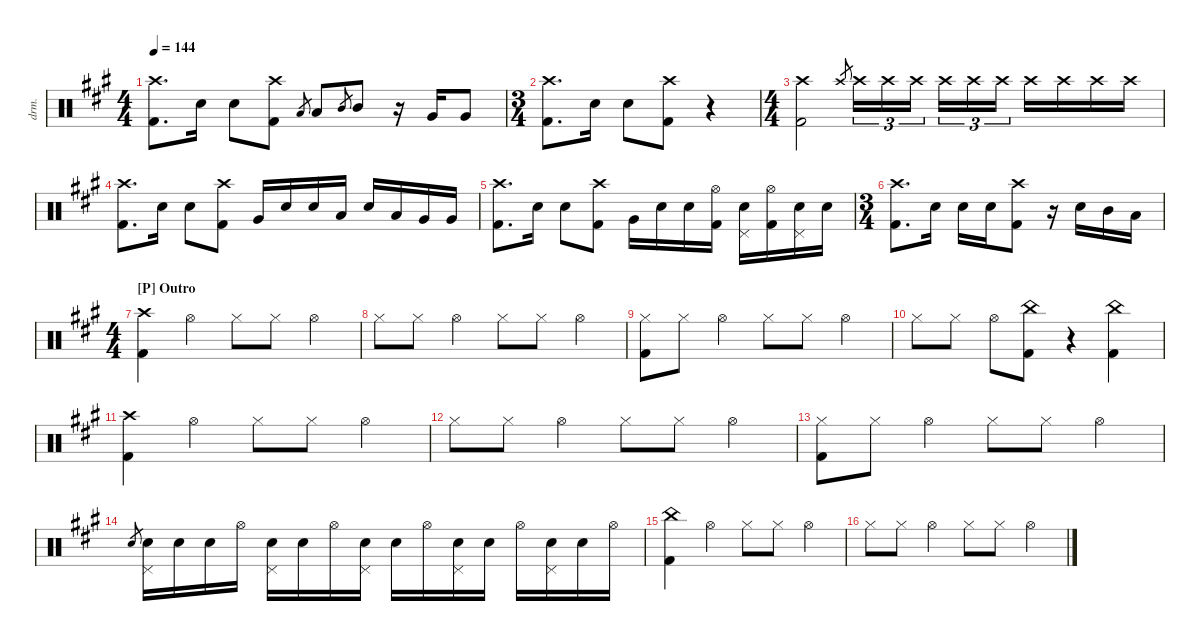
\defaultSystemsLayout 4
\hideDynamics
\bracketExtendMode nobrackets
\track ("Drums" "drm.") {instrument percussion}
\staff {score}
\articulation defaults
\ts (4 4)
\tempo 144
\clef neutral
\ks a
("Crash high (hit)"{acc forcenatural} "Kick (hit) 2"{acc forcenatural}).8{d dy fff} "Snare (hit) 2"{acc forcenatural}.16{dy f} "Snare (hit) 2"{acc forcenatural}.8{dy mf} ("Crash high (hit)"{acc forcenatural} "Kick (hit) 2"{acc forcenatural}).8{dy fff} "Low Floor Tom (hit)"{acc forcenatural}.8{gr dy mf} "Low Floor Tom (hit)"{acc forcenatural}.8{dy f} "Mid Tom (hit)"{acc forcenatural}.8{gr dy mf} "Mid Tom (hit)"{acc forcenatural}.8 r.16 "Very Low Tom (hit)"{acc forcenatural}.16{dy f} "Very Low Tom (hit)"{acc forcenatural}.8{dy mf} |
\ts (3 4)
\beaming (8 2 2 2)
("Crash high (hit)"{acc forcenatural} "Kick (hit) 2"{acc forcenatural}).8{d dy fff} "Snare (hit) 2"{acc forcenatural}.16{dy f} "Snare (hit) 2"{acc forcenatural}.8{dy mf} ("Crash high (hit)"{acc forcenatural} "Kick (hit) 2"{acc forcenatural}).8{dy fff} r.4 |
\ts (4 4)
\beaming (8 2 2 2 2)
("Crash high (hit)"{acc forcenatural} "Kick (hit) 2"{acc forcenatural}).2 "Crash high (hit)"{acc forcenatural}.8{gr dy pp} "Crash high (hit)"{acc forcenatural}.16{tu (3 2) dy p} "Crash high (hit)"{acc forcenatural}.16{tu (3 2)} "Crash high (hit)"{acc forcenatural}.16{tu (3 2)} "Crash high (hit)"{acc forcenatural}.16{tu (3 2)} "Crash high (hit)"{acc forcenatural}.16{tu (3 2)} "Crash high (hit)"{acc forcenatural}.16{tu (3 2)} "Crash high (hit)"{acc forcenatural}.16{dy mp} "Crash high (hit)"{acc forcenatural}.16{dy mf} "Crash high (hit)"{acc forcenatural}.16{dy f} "Crash high (hit)"{acc forcenatural}.16{dy ff} |
("Crash high (hit)"{acc forcenatural} "Kick (hit) 2"{acc forcenatural}).8{d dy fff} "Snare (hit) 2"{acc forcenatural}.16{dy f} "Snare (hit) 2"{acc forcenatural}.8{dy mf} ("Crash high (hit)"{acc forcenatural} "Kick (hit) 2"{acc forcenatural}).8{dy fff} "Very Low Tom (hit)"{acc forcenatural}.16{dy ff} "Snare (hit) 2"{acc forcenatural}.16{dy mf} "Snare (hit) 2"{acc forcenatural}.16{dy f} "Low Tom (hit)"{acc forcenatural}.16{dy mf} "Snare (hit) 2"{acc forcenatural}.16{dy f} "Low Tom (hit)"{acc forcenatural}.16{dy mf} "Very Low Tom (hit)"{acc forcenatural}.16{dy f} "Very Low Tom (hit)"{acc forcenatural}.16{dy mf} |
("Crash high (hit)"{acc forcenatural} "Kick (hit) 2"{acc forcenatural}).8{d dy fff} "Snare (hit) 2"{acc forcenatural}.16{dy f} "Snare (hit) 2"{acc forcenatural}.8{dy mf} ("Crash high (hit)"{acc forcenatural} "Kick (hit) 2"{acc forcenatural}).8{dy fff} "Very Low Tom (hit)"{acc forcenatural}.16{dy ff} "Snare (hit) 2"{acc forcenatural}.16{dy mf} "Snare (hit) 2"{acc forcenatural}.16{dy f} ("Hi-Hat (open)"{acc forcenatural} "Kick (hit) 2"{acc forcenatural}).16 ("Pedal Hi-Hat (hit)"{acc forcenatural} "Snare (hit) 2"{acc forcenatural}).16 ("Hi-Hat (open)"{acc forcenatural} "Kick (hit) 2"{acc forcenatural}).16 ("Pedal Hi-Hat (hit)"{acc forcenatural} "Snare (hit) 2"{acc forcenatural}).16 "Snare (hit) 2"{acc forcenatural}.16{dy mf} |
\ts (3 4)
\beaming (8 2 2 2)
("Crash high (hit)"{acc forcenatural} "Kick (hit) 2"{acc forcenatural}).8{d dy fff} "Snare (hit) 2"{acc forcenatural}.16{dy ff} "Snare (hit) 2"{acc forcenatural}.16{dy mf} "Snare (hit) 2"{acc forcenatural}.16{dy f} ("Crash high (hit)"{acc forcenatural} "Kick (hit) 2"{acc forcenatural}).8{dy fff} r.16 "Snare (hit) 2"{acc forcenatural}.16{dy ff} "Mid Tom (hit)"{acc forcenatural}.16{dy mf} "Low Floor Tom (hit)"{acc forcenatural}.16{dy f} |
\ts (4 4)
\beaming (8 2 2 2 2)
\section ("P" "Outro")
("Crash high (hit)"{acc forcenatural} "Kick (hit) 2"{acc forcenatural}).4{dy fff} "Hi-Hat (open)"{acc forcenatural}.4{dy f} "Hi-Hat (closed)"{acc forcenatural}.8 "Hi-Hat (closed)"{acc forcenatural}.8 "Hi-Hat (open)"{acc forcenatural}.4 |
"Hi-Hat (closed)"{acc forcenatural}.8 "Hi-Hat (closed)"{acc forcenatural}.8 "Hi-Hat (open)"{acc forcenatural}.4 "Hi-Hat (closed)"{acc forcenatural}.8 "Hi-Hat (closed)"{acc forcenatural}.8 "Hi-Hat (open)"{acc forcenatural}.4 |
("Hi-Hat (closed)"{acc forcenatural} "Kick (hit) 2"{acc forcenatural}).8 "Hi-Hat (closed)"{acc forcenatural}.8 "Hi-Hat (open)"{acc forcenatural}.4 "Hi-Hat (closed)"{acc forcenatural}.8 "Hi-Hat (closed)"{acc forcenatural}.8 "Hi-Hat (open)"{acc forcenatural}.4 |
"Hi-Hat (closed)"{acc forcenatural}.8 "Hi-Hat (closed)"{acc forcenatural}.8 "Hi-Hat (open)"{acc forcenatural}.8 ("China (hit)"{acc forcenatural} "Kick (hit) 2"{acc forcenatural}).8 r.4 ("China (hit)"{acc forcenatural} "Kick (hit) 2"{acc forcenatural}).4 |
("Crash high (hit)"{acc forcenatural} "Kick (hit) 2"{acc forcenatural}).4{dy fff} "Hi-Hat (open)"{acc forcenatural}.4{dy f} "Hi-Hat (closed)"{acc forcenatural}.8 "Hi-Hat (closed)"{acc forcenatural}.8 "Hi-Hat (open)"{acc forcenatural}.4 |
"Hi-Hat (closed)"{acc forcenatural}.8 "Hi-Hat (closed)"{acc forcenatural}.8 "Hi-Hat (open)"{acc forcenatural}.4 "Hi-Hat (closed)"{acc forcenatural}.8 "Hi-Hat (closed)"{acc forcenatural}.8 "Hi-Hat (open)"{acc forcenatural}.4 |
("Hi-Hat (closed)"{acc forcenatural} "Kick (hit) 2"{acc forcenatural}).8 "Hi-Hat (closed)"{acc forcenatural}.8 "Hi-Hat (open)"{acc forcenatural}.4 "Hi-Hat (closed)"{acc forcenatural}.8 "Hi-Hat (closed)"{acc forcenatural}.8 "Hi-Hat (open)"{acc forcenatural}.4 |
"Snare (hit) 2"{acc forcenatural}.8{gr dy mf} ("Pedal Hi-Hat (hit)"{acc forcenatural} "Snare (hit) 2"{acc forcenatural}).16{dy f} "Snare (hit) 2"{acc forcenatural}.16{dy mp} "Snare (hit) 2"{acc forcenatural}.16 "Hi-Hat (open)"{acc forcenatural}.16{dy f} ("Pedal Hi-Hat (hit)"{acc forcenatural} "Snare (hit) 2"{acc forcenatural}).16 "Snare (hit) 2"{acc forcenatural}.16{dy mp} "Hi-Hat (open)"{acc forcenatural}.16{dy f} ("Pedal Hi-Hat (hit)"{acc forcenatural} "Snare (hit) 2"{acc forcenatural}).16 "Snare (hit) 2"{acc forcenatural}.16{dy mp} "Hi-Hat (open)"{acc forcenatural}.16{dy f} ("Pedal Hi-Hat (hit)"{acc forcenatural} "Snare (hit) 2"{acc forcenatural}).16 "Snare (hit) 2"{acc forcenatural}.16{dy mp} "Hi-Hat (open)"{acc forcenatural}.16{dy f} ("Pedal Hi-Hat (hit)"{acc forcenatural} "Snare (hit) 2"{acc forcenatural}).16 "Snare (hit) 2"{acc forcenatural}.16{dy mp} "Hi-Hat (open)"{acc forcenatural}.16{dy f} |
("China (hit)"{acc forcenatural} "Kick (hit) 2"{acc forcenatural}).4 "Hi-Hat (open)"{acc forcenatural}.4 "Hi-Hat (closed)"{acc forcenatural}.8 "Hi-Hat (closed)"{acc forcenatural}.8 "Hi-Hat (open)"{acc forcenatural}.4 |
"Hi-Hat (closed)"{acc forcenatural}.8 "Hi-Hat (closed)"{acc forcenatural}.8 "Hi-Hat (open)"{acc forcenatural}.4 "Hi-Hat (closed)"{acc forcenatural}.8 "Hi-Hat (closed)"{acc forcenatural}.8 "Hi-Hat (open)"{acc forcenatural}.4
